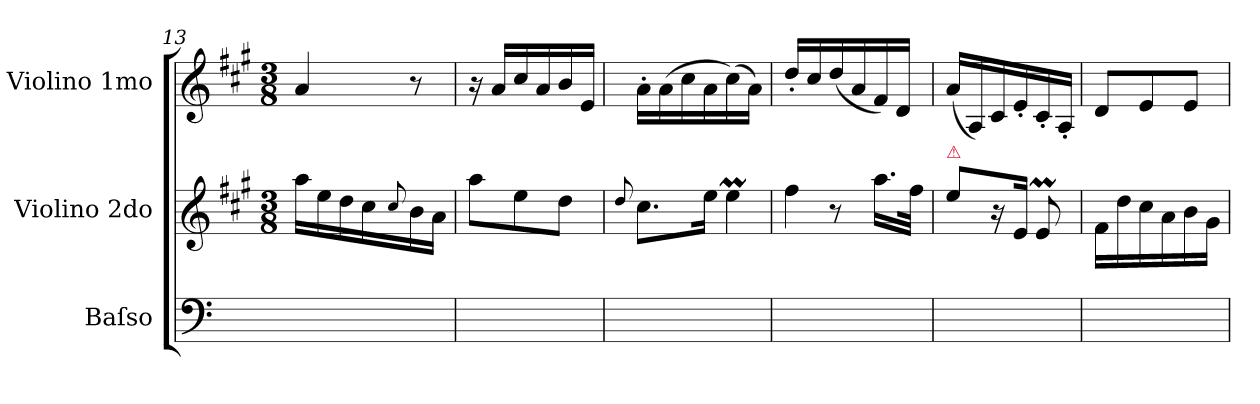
**kern	**kern	**kern
*part3	*part2	*part1
*staff3	*staff2	*staff1
*I"Baſso	*I"Violino 2do	*I"Violino 1mo
*I'b	*I'vl 2	*I'vl 1
*clefF4	*clefG2	*clefG2
*k[]	*k[f#c#g#]	*k[f#c#g#]
*	*A:	*A:
*	*M3/8	*M3/8
=13	=13	=13
4.ryy	16aa\LL	4a/
.	16ee\	.
.	16dd\	.
.	16cc#\	.
.	8qqcc#/	.
.	16b\	8r
.	16a\JJ	.
=14	=14	=14
4.ryy	8aa\L	16r
.	.	16a/LL
.	8ee\	16cc#/
.	.	16a/
.	8dd\J	16b/
.	.	16e/JJ
=15	=15	=15
.	8qqdd/	.
4.ryy	8.cc#\L	16a'\LL
.	.	(16a\
.	.	16cc#\
.	16ee\Jk	16a\
!	!LO:N:vis=4	!
.	8eeM\	(16cc#\)
.	.	16a\JJ)
=16	=16	=16
!	!LO:N:vis=4	!
4.ryy	8ff#\	16dd'/LL
.	.	16cc#/
.	8r	(16dd/
.	.	16a/
.	16.aa\LL	16f#/)
.	.	16d/JJ
.	32ff#\JJk	.
=17	=17	=17
!	!LO:TX:a:color=crimson:t=⚠	!
4.ryy	8ee\L	(16a/LL
.	.	16A/)
.	16r	16c#/
.	16e/Jk	16e'/
.	8eM/	16c#'/
.	.	16A'/JJ
=18	=18	=18
4.ryy	16f#\LL	8d/L
.	16dd\	.
.	16cc#\	8e/
.	16a\	.
.	16b\	8e/J
.	16g#\JJ	.
=	=	=
*-	*-	*-
